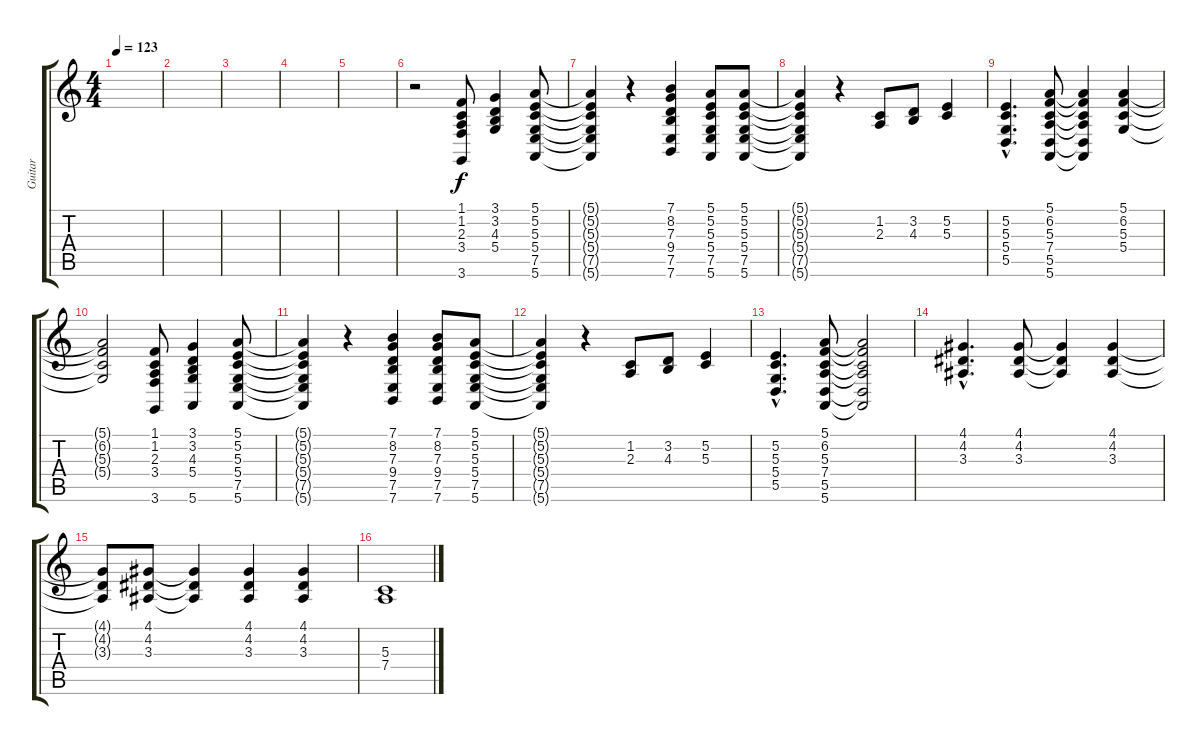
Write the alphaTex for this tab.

\track ("Guitar" "Guitar") {instrument lead2sawtooth}
\staff {score tabs}
\tuning (E4 B3 G3 D3 A2 E2) {hide}
\ts (4 4)
\tempo 123
\clef g2
\ks c
|
|
|
|
|
r.2 (1.1 1.2 2.3 3.4 3.6).8{volume 9} (3.1 3.2 4.3 5.4).4 (5.1 5.2 5.3 5.4 7.5 5.6).8 |
(5.1{t} 5.2{t} 5.3{t} 5.4{t} 7.5{t} 5.6{t}).4 r.4 (7.1 8.2 7.3 9.4 7.5 7.6).4 (5.1 5.2 5.3 5.4 7.5 5.6).8 (5.1 5.2 5.3 5.4 7.5 5.6).8 |
(5.1{t} 5.2{t} 5.3{t} 5.4{t} 7.5{t} 5.6{t}).4 r.4 (1.2 2.3).8 (3.2 4.3).8 (5.2 5.3).4 |
(5.2{hac} 5.3{hac} 5.4{hac} 5.5{hac}).4{d} (5.1 6.2 5.3 7.4 5.5 5.6).8 (5.1{t} 6.2{t} 5.3{t} 7.4{t} 5.5{t} 5.6{t}).4 (5.1 6.2 5.3 5.4).4 |
(5.1{t} 6.2{t} 5.3{t} 5.4{t}).2 (1.1 1.2 2.3 3.4 3.6).8 (3.1 3.2 4.3 5.4 5.6).4 (5.1 5.2 5.3 5.4 7.5 5.6).8 |
(5.1{t} 5.2{t} 5.3{t} 5.4{t} 7.5{t} 5.6{t}).4 r.4 (7.1 8.2 7.3 9.4 7.5 7.6).4 (7.1 8.2 7.3 9.4 7.5 7.6).8 (5.1 5.2 5.3 5.4 7.5 5.6).8 |
(5.1{t} 5.2{t} 5.3{t} 5.4{t} 7.5{t} 5.6{t}).4 r.4 (1.2 2.3).8 (3.2 4.3).8 (5.2 5.3).4 |
(5.2{hac} 5.3{hac} 5.4{hac} 5.5{hac}).4{d} (5.1 6.2 5.3 7.4 5.5 5.6).8 (5.1{t} 6.2{t} 5.3{t} 7.4{t} 5.5{t} 5.6{t}).2 |
(4.1{hac} 4.2{hac} 3.3{hac}).4{d} (4.1 4.2 3.3).8 (4.1{t} 4.2{t} 3.3{t}).4 (4.1 4.2 3.3).4 |
(4.1{t} 4.2{t} 3.3{t}).8 (4.1 4.2 3.3).8 (4.1{t} 4.2{t} 3.3{t}).4 (4.1 4.2 3.3).4 (4.1 4.2 3.3).4 |
(5.3 7.4).1
